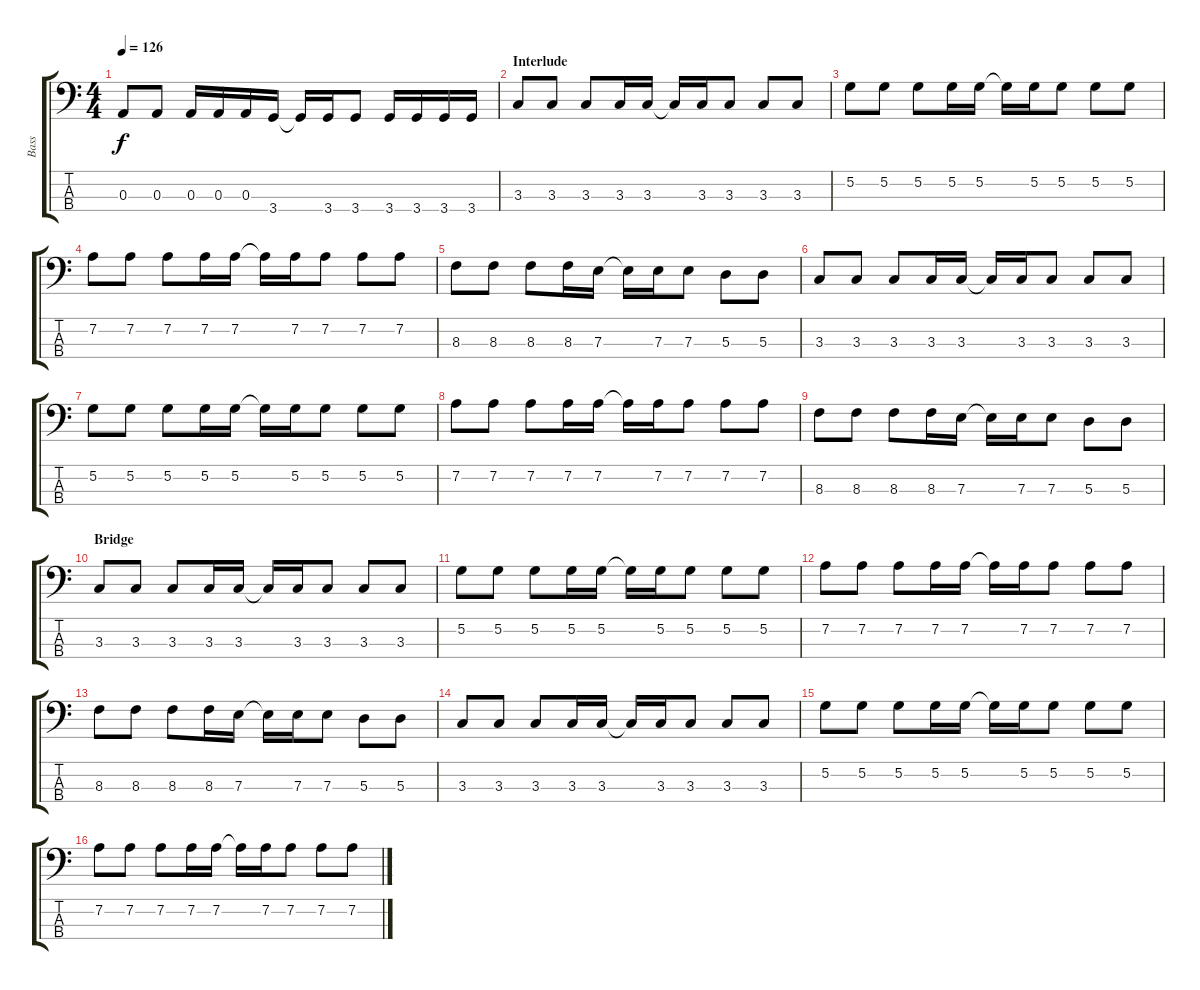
\track ("Bass" "Bass") {instrument electricbassfinger}
\staff {score tabs}
\tuning (G2 D2 A1 E1) {hide}
\ts (4 4)
\tempo 126
\clef f4
\ks c
0.3.8{dy f} 0.3.8 0.3.16 0.3.16 0.3.16 3.4.16 3.4{t}.16 3.4.16 3.4.8 3.4.16 3.4.16 3.4.16 3.4.16 |
\section ("" "Interlude")
3.3.8 3.3.8 3.3.8 3.3.16 3.3.16 3.3{t}.16 3.3.16 3.3.8 3.3.8 3.3.8 |
5.2.8 5.2.8 5.2.8 5.2.16 5.2.16 5.2{t}.16 5.2.16 5.2.8 5.2.8 5.2.8 |
7.2.8 7.2.8 7.2.8 7.2.16 7.2.16 7.2{t}.16 7.2.16 7.2.8 7.2.8 7.2.8 |
8.3.8 8.3.8 8.3.8 8.3.16 7.3.16 7.3{t}.16 7.3.16 7.3.8 5.3.8 5.3.8 |
3.3.8 3.3.8 3.3.8 3.3.16 3.3.16 3.3{t}.16 3.3.16 3.3.8 3.3.8 3.3.8 |
5.2.8 5.2.8 5.2.8 5.2.16 5.2.16 5.2{t}.16 5.2.16 5.2.8 5.2.8 5.2.8 |
7.2.8 7.2.8 7.2.8 7.2.16 7.2.16 7.2{t}.16 7.2.16 7.2.8 7.2.8 7.2.8 |
8.3.8 8.3.8 8.3.8 8.3.16 7.3.16 7.3{t}.16 7.3.16 7.3.8 5.3.8 5.3.8 |
\section ("" "Bridge")
3.3.8 3.3.8 3.3.8 3.3.16 3.3.16 3.3{t}.16 3.3.16 3.3.8 3.3.8 3.3.8 |
5.2.8 5.2.8 5.2.8 5.2.16 5.2.16 5.2{t}.16 5.2.16 5.2.8 5.2.8 5.2.8 |
7.2.8 7.2.8 7.2.8 7.2.16 7.2.16 7.2{t}.16 7.2.16 7.2.8 7.2.8 7.2.8 |
8.3.8 8.3.8 8.3.8 8.3.16 7.3.16 7.3{t}.16 7.3.16 7.3.8 5.3.8 5.3.8 |
3.3.8 3.3.8 3.3.8 3.3.16 3.3.16 3.3{t}.16 3.3.16 3.3.8 3.3.8 3.3.8 |
5.2.8 5.2.8 5.2.8 5.2.16 5.2.16 5.2{t}.16 5.2.16 5.2.8 5.2.8 5.2.8 |
7.2.8 7.2.8 7.2.8 7.2.16 7.2.16 7.2{t}.16 7.2.16 7.2.8 7.2.8 7.2.8
